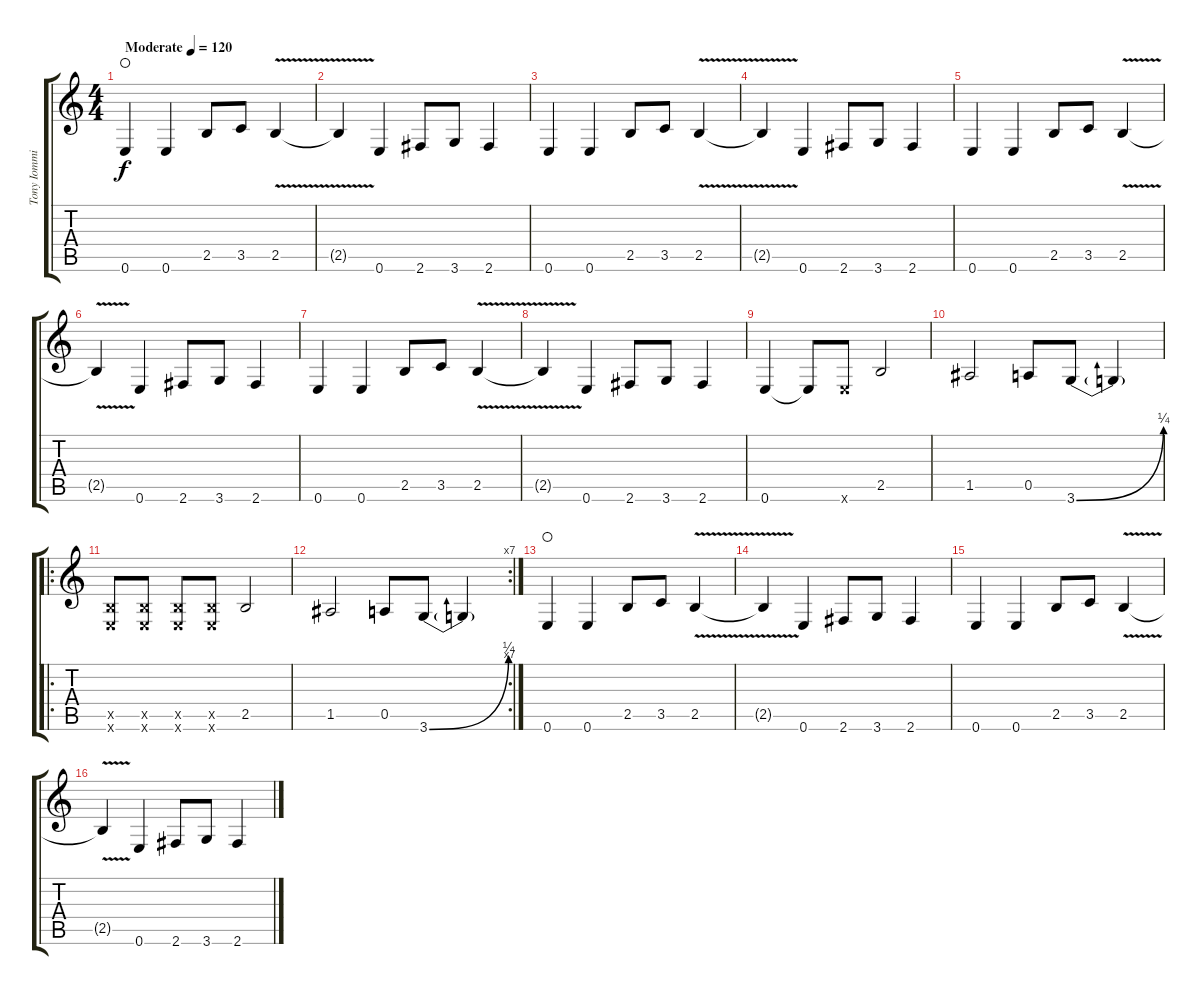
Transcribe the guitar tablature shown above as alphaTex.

\track ("Tony Iommi (Right)" "Tony Iommi") {instrument overdrivenguitar}
\staff {score tabs}
\tuning (E4 B3 G3 D3 A2 E2) {hide}
\ts (4 4)
\tempo (120 "Moderate")
\clef g2
\ks c
0.6.4{dy f instrument overdrivenguitar waho} 0.6.4 2.5.8 3.5.8 2.5{v}.4 |
2.5{t}.4 0.6.4 2.6.8 3.6.8 2.6.4 |
0.6.4 0.6.4 2.5.8 3.5.8 2.5{v}.4 |
2.5{t}.4 0.6.4 2.6.8 3.6.8 2.6.4 |
0.6.4 0.6.4 2.5.8 3.5.8 2.5{v}.4 |
2.5{t}.4 0.6.4 2.6.8 3.6.8 2.6.4 |
0.6.4 0.6.4 2.5.8 3.5.8 2.5{v}.4 |
2.5{t}.4 0.6.4 2.6.8 3.6.8 2.6.4 |
0.6.4 0.6{t}.8 0.6{x}.8 2.5.2 |
1.5.2 0.5.8 3.6{be (bend 0 0 60 1)}.8 3.6{t}.4 |
\ro
(2.5{x} 0.6{x}).8 (2.5{x} 0.6{x}).8 (2.5{x} 0.6{x}).8 (2.5{x} 0.6{x}).8 2.5.2 |
\rc 7
1.5.2 0.5.8 3.6{be (bend 0 0 60 1)}.8 3.6{t}.4 |
0.6.4{waho} 0.6.4 2.5.8 3.5.8 2.5{v}.4 |
2.5{t}.4 0.6.4 2.6.8 3.6.8 2.6.4 |
0.6.4 0.6.4 2.5.8 3.5.8 2.5{v}.4 |
2.5{t}.4 0.6.4 2.6.8 3.6.8 2.6.4
